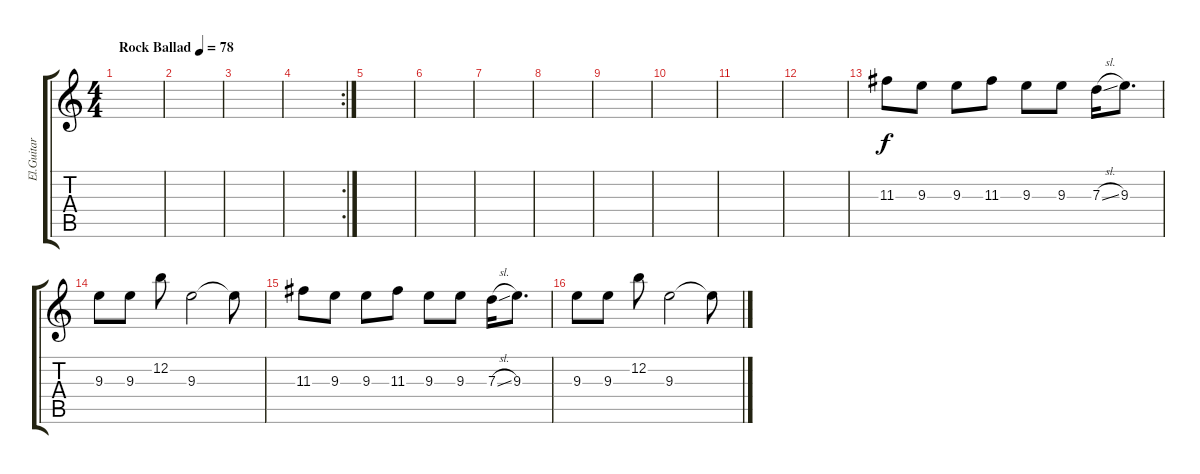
\track ("El.Guitar" "El.Guitar") {instrument overdrivenguitar}
\staff {score tabs}
\tuning (E4 B3 G3 D3 A2 E2) {hide}
\ts (4 4)
\tempo (78 "Rock Ballad")
\clef g2
\ks c
|
|
|
\rc 2
|
|
|
|
|
|
|
|
|
11.3.8 9.3.8 9.3.8 11.3.8 9.3.8 9.3.8 7.3{sl}.16 9.3.8{d} |
9.3.8 9.3.8 12.2.8 9.3.2 9.3{t}.8 |
11.3.8 9.3.8 9.3.8 11.3.8 9.3.8 9.3.8 7.3{sl}.16 9.3.8{d} |
9.3.8 9.3.8 12.2.8 9.3.2 9.3{t}.8
